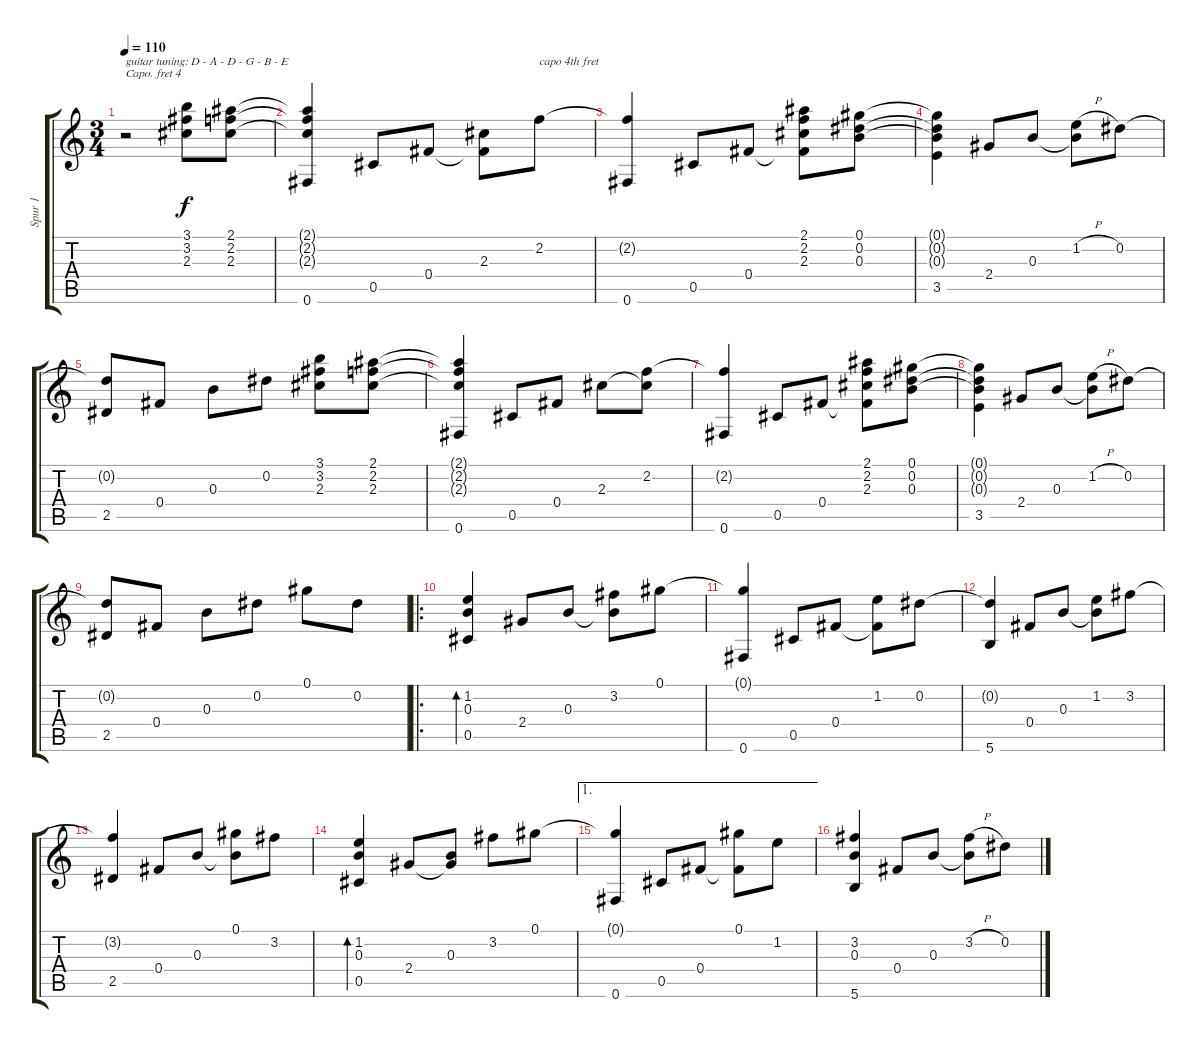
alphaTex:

\track ("Spur 1" "Spur 1") {instrument acousticguitarsteel}
\staff {score tabs}
\capo 4
\tuning (E4 B3 G3 D3 A2 D2) {hide}
\ts (3 4)
\tempo 110
\clef g2
\ks c
r.2{txt "guitar tuning: D - A - D - G - B - E" dy f instrument acousticguitarsteel} (3.1 3.2 2.3).8 (2.1 2.2 2.3).8 |
(2.1{t} 2.2{t} 2.3{t} 0.6).4 0.5.8 0.4.8 (2.3 0.4{t}).8 2.2.8{txt "capo 4th fret"} |
(2.2{t} 0.6).4 0.5.8 0.4.8 (2.1 2.2 2.3 0.4{t}).8 (0.1 0.2 0.3).8 |
(0.1{t} 0.2{t} 0.3{t} 3.5).4 2.4.8 0.3.8 (1.2{h} 0.3{t}).8 0.2.8 |
(0.2{t} 2.5).8 0.4.8 0.3.8 0.2.8 (3.1 3.2 2.3).8 (2.1 2.2 2.3).8 |
(2.1{t} 2.2{t} 2.3{t} 0.6).4 0.5.8 0.4.8 2.3.8 (2.2 2.3{t}).8 |
(2.2{t} 0.6).4 0.5.8 0.4.8 (2.1 2.2 2.3 0.4{t}).8 (0.1 0.2 0.3).8 |
(0.1{t} 0.2{t} 0.3{t} 3.5).4 2.4.8 0.3.8 (1.2{h} 0.3{t}).8 0.2.8 |
(0.2{t} 2.5).8 0.4.8 0.3.8 0.2.8 0.1.8 0.2.8 |
\ro
(1.2 0.3 0.5).4{bd 480} 2.4.8 0.3.8 (3.2 0.3{t}).8 0.1.8 |
(0.1{t} 0.6).4 0.5.8 0.4.8 (1.2 0.4{t}).8 0.2.8 |
(0.2{t} 5.6).4 0.4.8 0.3.8 (1.2 0.3{t}).8 3.2.8 |
(3.2{t} 2.5).4 0.4.8 0.3.8 (0.1 0.3{t}).8 3.2.8 |
(1.2 0.3 0.5).4{bd 480} 2.4.8 (0.3 2.4{t}).8 3.2.8 0.1.8 |
\ae 1
(0.1{t} 0.6).4 0.5.8 0.4.8 (0.1 0.4{t}).8 1.2.8 |
(3.2 0.3 5.6).4 0.4.8 0.3.8 (3.2{h} 0.3{t}).8 0.2.8
